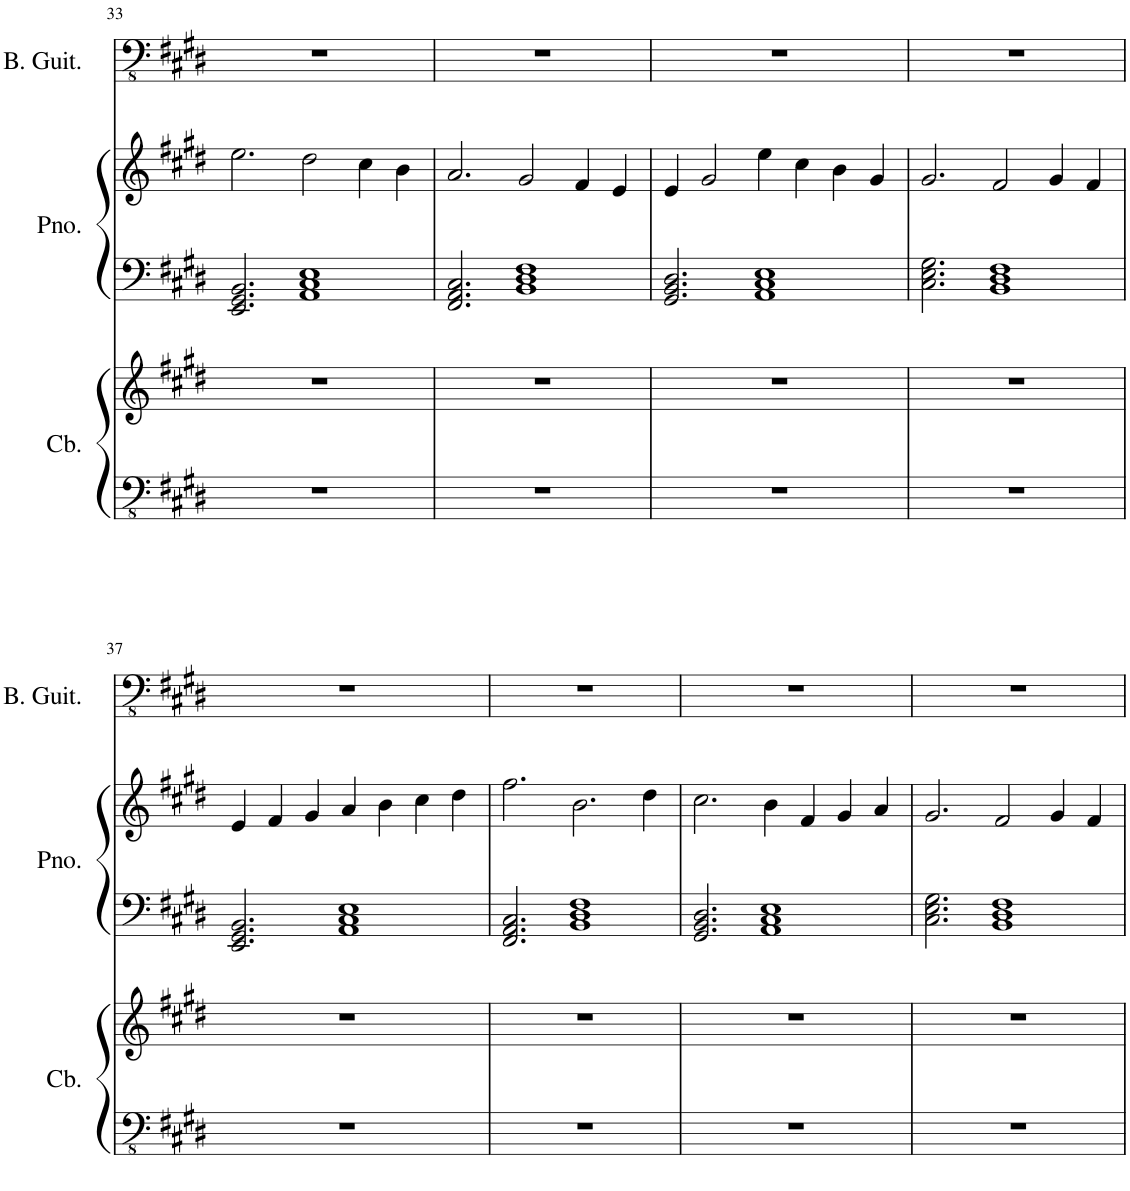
**kern	**kern	**kern	**kern	**kern
*part3	*part3	*part2	*part2	*part1
*staff5	*staff4	*staff3	*staff2	*staff1
*I"コントラバス	*	*I"Piano	*	*I"ベース
*	*	*I'Pno.	*	*
!!LO:PB:g=z
*clefFv4	*clefG2	*clefF4	*clefG2	*clefFv4
*ITrd7c12	*ITrd7c12	*	*	*
*k[f#c#g#d#]	*k[f#c#g#d#]	*k[f#c#g#d#]	*k[f#c#g#d#]	*k[f#c#g#d#]
*M7/4	*M7/4	*M7/4	*M7/4	*M7/4
=33	=33	=33	=33	=33
1..r	1..r	2.EE/ 2.GG#/ 2.BB/	2.ee\	1..r
.	.	1AA 1C# 1E	2dd#\	.
.	.	.	4cc#\	.
.	.	.	4b\	.
=34	=34	=34	=34	=34
1..r	1..r	2.FF#/ 2.AA/ 2.C#/	2.a/	1..r
.	.	1BB 1D# 1F#	2g#/	.
.	.	.	4f#/	.
.	.	.	4e/	.
=35	=35	=35	=35	=35
1..r	1..r	2.GG#/ 2.BB/ 2.D#/	4e/	1..r
.	.	.	2g#/	.
.	.	1AA 1C# 1E	4ee\	.
.	.	.	4cc#\	.
.	.	.	4b\	.
.	.	.	4g#/	.
=36	=36	=36	=36	=36
1..r	1..r	2.C#\ 2.E\ 2.G#\	2.g#/	1..r
.	.	1BB 1D# 1F#	2f#/	.
.	.	.	4g#/	.
.	.	.	4f#/	.
!!LO:LB:g=z
=37	=37	=37	=37	=37
1..r	1..r	2.EE/ 2.GG#/ 2.BB/	4e/	1..r
.	.	.	4f#/	.
.	.	.	4g#/	.
.	.	1AA 1C# 1E	4a/	.
.	.	.	4b\	.
.	.	.	4cc#\	.
.	.	.	4dd#\	.
=38	=38	=38	=38	=38
1..r	1..r	2.FF#/ 2.AA/ 2.C#/	2.ff#\	1..r
.	.	1BB 1D# 1F#	2.b\	.
.	.	.	4dd#\	.
=39	=39	=39	=39	=39
1..r	1..r	2.GG#/ 2.BB/ 2.D#/	2.cc#\	1..r
.	.	1AA 1C# 1E	4b\	.
.	.	.	4f#/	.
.	.	.	4g#/	.
.	.	.	4a/	.
=40	=40	=40	=40	=40
1..r	1..r	2.C#\ 2.E\ 2.G#\	2.g#/	1..r
.	.	1BB 1D# 1F#	2f#/	.
.	.	.	4g#/	.
.	.	.	4f#/	.
=	=	=	=	=
*-	*-	*-	*-	*-
